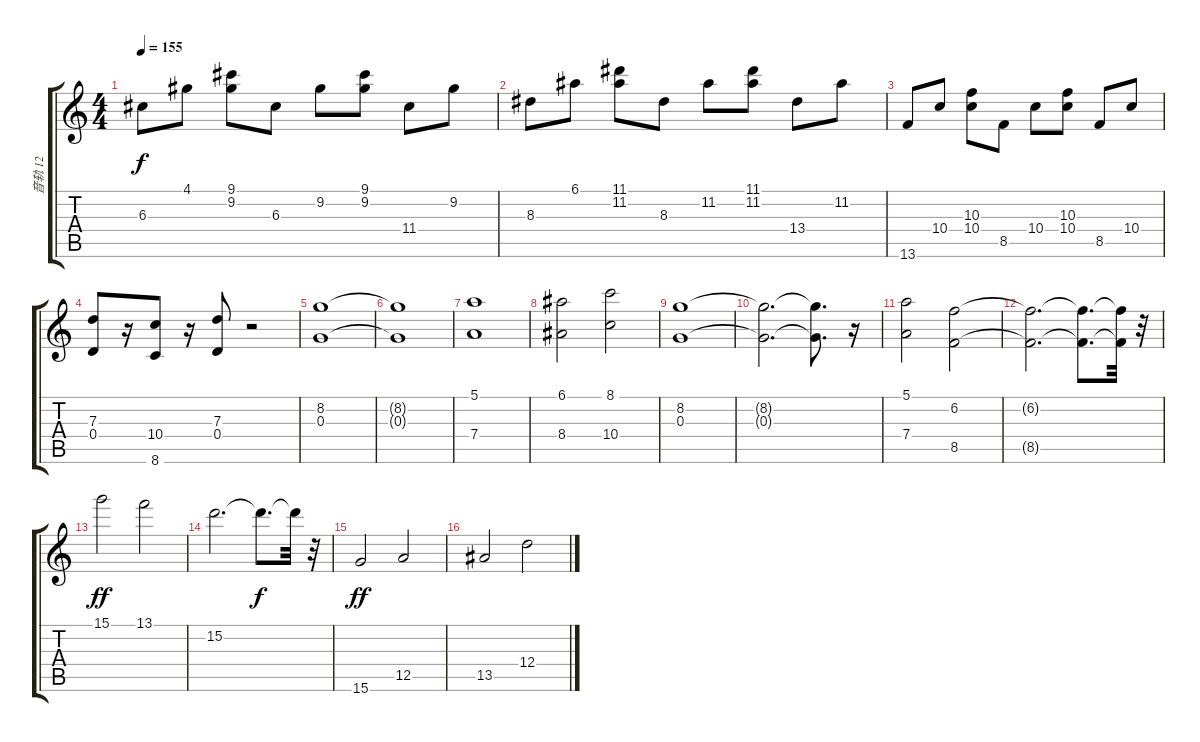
\track ("音轨 12" "音轨 12") {instrument overdrivenguitar}
\staff {score tabs}
\tuning (E4 B3 G3 D3 A2 E2) {hide}
\ts (4 4)
\tempo 155
\clef g2
\ks c
6.3.8{dy f} 4.1.8 (9.1 9.2).8 6.3.8 9.2.8 (9.1 9.2).8 11.4.8 9.2.8 |
8.3.8 6.1.8 (11.1 11.2).8 8.3.8 11.2.8 (11.1 11.2).8 13.4.8 11.2.8 |
13.6.8 10.4.8 (10.3 10.4).8 8.5.8 10.4.8 (10.3 10.4).8 8.5.8 10.4.8 |
(7.3 0.4).8 r.16 (10.4 8.6).8 r.16 (7.3 0.4).8 r.2 |
(8.2 0.3).1 |
(8.2{t} 0.3{t}).1 |
(5.1 7.4).1 |
(6.1 8.4).2 (8.1 10.4).2 |
(8.2 0.3).1 |
(8.2{t} 0.3{t}).2{d} (8.2{t} 0.3{t}).8{d} r.16 |
(5.1 7.4).2 (6.2 8.5).2 |
(6.2{t} 8.5{t}).2{d} (6.2{t} 8.5{t}).8{d} (6.2{t} 8.5{t}).32 r.32 |
15.1.2{dy ff} 13.1.2 |
15.2.2{d} 15.2{t}.8{d dy f} 15.2{t}.32 r.32 |
15.6.2{dy ff} 12.5.2 |
13.5.2 12.4.2
